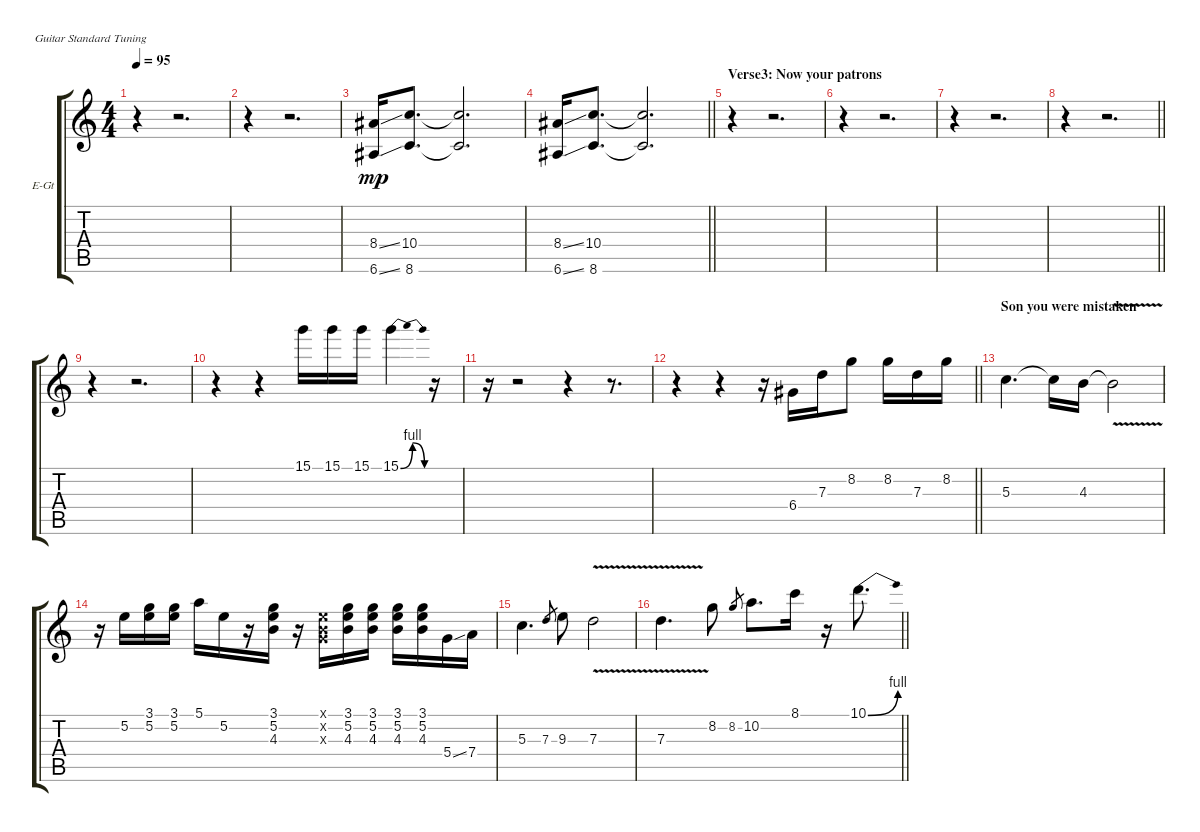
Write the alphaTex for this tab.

\bracketExtendMode groupsimilarinstruments
\firstSystemTrackNameOrientation horizontal
\otherSystemsTrackNameOrientation horizontal
\track ("Lead Guitar" "E-Gt") {instrument overdrivenguitar}
\staff {score tabs}
\tuning (E4 B3 G3 D3 A2 E2)
\ts (4 4)
\tempo 95
\clef g2
\ks c
r.4{dy mp} r.2{d} |
r.4 r.2{d} |
(8.4{ss} 6.6{ss}).16 (10.4 8.6).8{d} (10.4{t} 8.6{t}).2{d} |
\barLineRight lightlight
(8.4{ss} 6.6{ss}).16 (10.4 8.6).8{d} (10.4{t} 8.6{t}).2{d} |
\section ("" "Verse3: Now your patrons")
r.4 r.2{d} |
r.4 r.2{d} |
r.4 r.2{d} |
\barLineRight lightlight
r.4 r.2{d} |
r.4 r.2{d} |
r.4 r.4 15.1.16 15.1.16 15.1.16 15.1{be (bendrelease 0 0 30 4 30 4 60 0)}.4 r.16 |
r.16 r.2 r.4 r.8{d} |
\barLineRight lightlight
r.4 r.4 r.16 6.4.16 7.3.16 8.2.8 8.2.16 7.3.16 8.2.16 |
\section ("" "Son you were mistaken")
5.3.4{d} 5.3{t}.16 4.3.16 4.3{v t}.2 |
r.16 5.2.16 (3.1 5.2).16 (3.1 5.2).16 5.1.16 5.2.16 r.16 (3.1 5.2 4.3).16 r.16 (0.1{x} 0.2{x} 0.3{x}).16 (3.1 5.2 4.3).16 (3.1 5.2 4.3).16 (3.1 5.2 4.3).16 (3.1 5.2 4.3).16 5.4{ss}.16 7.4.16 |
5.3.4{d} 7.3.8{gr} 9.3.8 7.3{v}.2 |
\barLineRight lightlight
7.3{v}.4{d} 8.2.8 8.2.8{gr} 10.2.8{d} 8.1.16 r.16 10.1{be (bend 0 0 60 4)}.8{d}
